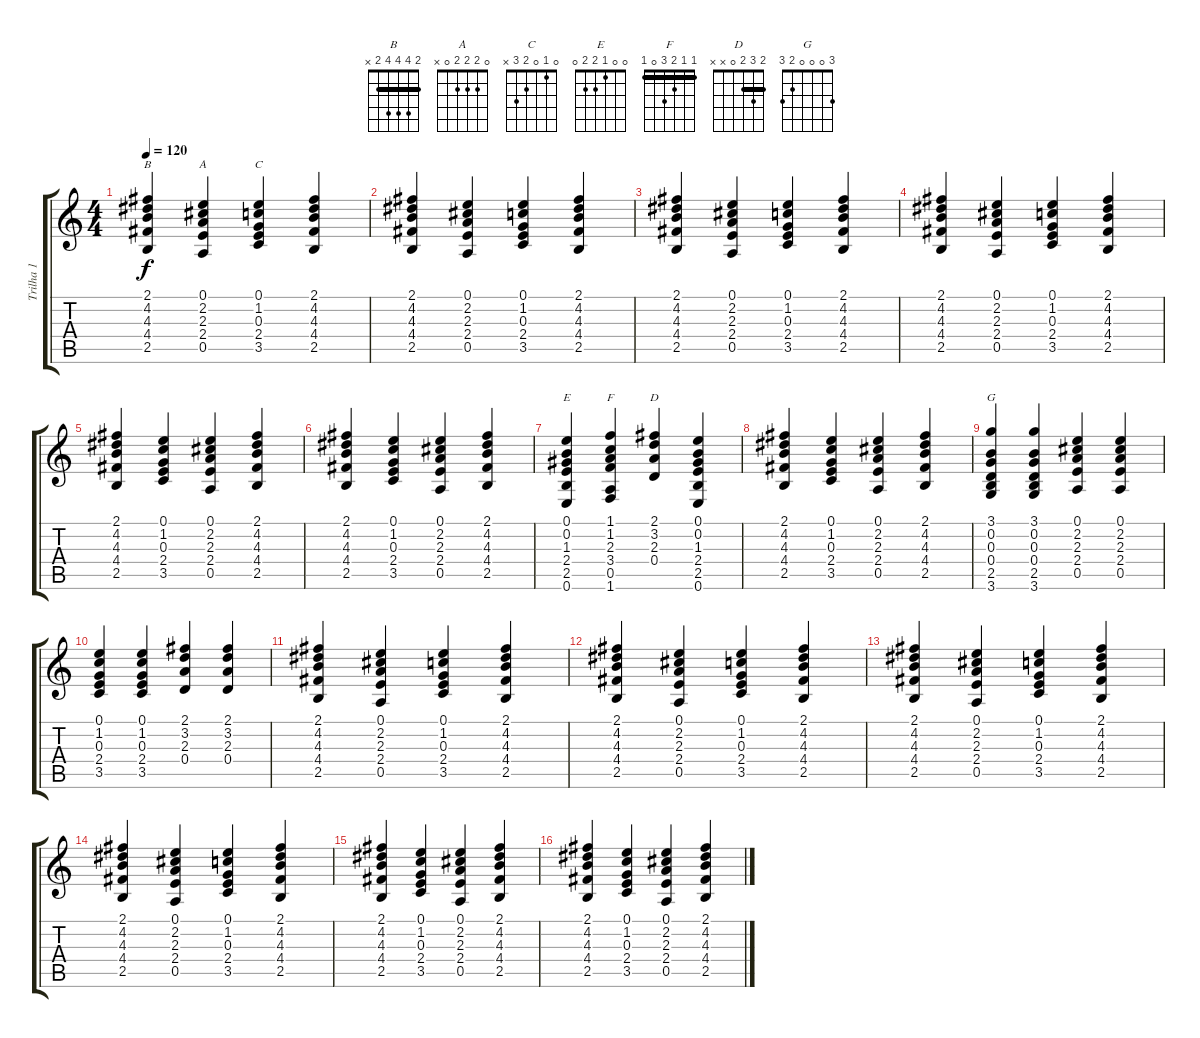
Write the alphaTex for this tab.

\track ("Trilha 1" "Trilha 1") {instrument acousticguitarsteel}
\staff {score tabs}
\tuning (E4 B3 G3 D3 A2 E2) {hide}
\chord ("B" 2 4 4 4 2 x) {barre 2}
\chord ("A" 0 2 2 2 0 x)
\chord ("C" 0 1 0 2 3 x)
\chord ("E" 0 0 1 2 2 0)
\chord ("F" 1 1 2 3 0 1) {barre 1}
\chord ("D" 2 3 2 0 x x) {barre 2}
\chord ("G" 3 0 0 0 2 3)
\ts (4 4)
\tempo 120
\clef g2
\ks c
(2.1 4.2 4.3 4.4 2.5).4{ch "B" dy f instrument acousticguitarsteel} (0.1 2.2 2.3 2.4 0.5).4{ch "A"} (0.1 1.2 0.3 2.4 3.5).4{ch "C"} (2.1 4.2 4.3 4.4 2.5).4 |
(2.1 4.2 4.3 4.4 2.5).4 (0.1 2.2 2.3 2.4 0.5).4 (0.1 1.2 0.3 2.4 3.5).4 (2.1 4.2 4.3 4.4 2.5).4 |
(2.1 4.2 4.3 4.4 2.5).4 (0.1 2.2 2.3 2.4 0.5).4 (0.1 1.2 0.3 2.4 3.5).4 (2.1 4.2 4.3 4.4 2.5).4 |
(2.1 4.2 4.3 4.4 2.5).4 (0.1 2.2 2.3 2.4 0.5).4 (0.1 1.2 0.3 2.4 3.5).4 (2.1 4.2 4.3 4.4 2.5).4 |
(2.1 4.2 4.3 4.4 2.5).4 (0.1 1.2 0.3 2.4 3.5).4 (0.1 2.2 2.3 2.4 0.5).4 (2.1 4.2 4.3 4.4 2.5).4 |
(2.1 4.2 4.3 4.4 2.5).4 (0.1 1.2 0.3 2.4 3.5).4 (0.1 2.2 2.3 2.4 0.5).4 (2.1 4.2 4.3 4.4 2.5).4 |
(0.1 0.2 1.3 2.4 2.5 0.6).4{ch "E"} (1.1 1.2 2.3 3.4 0.5 1.6).4{ch "F"} (2.1 3.2 2.3 0.4).4{ch "D"} (0.1 0.2 1.3 2.4 2.5 0.6).4 |
(2.1 4.2 4.3 4.4 2.5).4 (0.1 1.2 0.3 2.4 3.5).4 (0.1 2.2 2.3 2.4 0.5).4 (2.1 4.2 4.3 4.4 2.5).4 |
(3.1 0.2 0.3 0.4 2.5 3.6).4{ch "G"} (3.1 0.2 0.3 0.4 2.5 3.6).4 (0.1 2.2 2.3 2.4 0.5).4 (0.1 2.2 2.3 2.4 0.5).4 |
(0.1 1.2 0.3 2.4 3.5).4 (0.1 1.2 0.3 2.4 3.5).4 (2.1 3.2 2.3 0.4).4 (2.1 3.2 2.3 0.4).4 |
(2.1 4.2 4.3 4.4 2.5).4 (0.1 2.2 2.3 2.4 0.5).4 (0.1 1.2 0.3 2.4 3.5).4 (2.1 4.2 4.3 4.4 2.5).4 |
(2.1 4.2 4.3 4.4 2.5).4 (0.1 2.2 2.3 2.4 0.5).4 (0.1 1.2 0.3 2.4 3.5).4 (2.1 4.2 4.3 4.4 2.5).4 |
(2.1 4.2 4.3 4.4 2.5).4 (0.1 2.2 2.3 2.4 0.5).4 (0.1 1.2 0.3 2.4 3.5).4 (2.1 4.2 4.3 4.4 2.5).4 |
(2.1 4.2 4.3 4.4 2.5).4 (0.1 2.2 2.3 2.4 0.5).4 (0.1 1.2 0.3 2.4 3.5).4 (2.1 4.2 4.3 4.4 2.5).4 |
(2.1 4.2 4.3 4.4 2.5).4 (0.1 1.2 0.3 2.4 3.5).4 (0.1 2.2 2.3 2.4 0.5).4 (2.1 4.2 4.3 4.4 2.5).4 |
(2.1 4.2 4.3 4.4 2.5).4 (0.1 1.2 0.3 2.4 3.5).4 (0.1 2.2 2.3 2.4 0.5).4 (2.1 4.2 4.3 4.4 2.5).4
